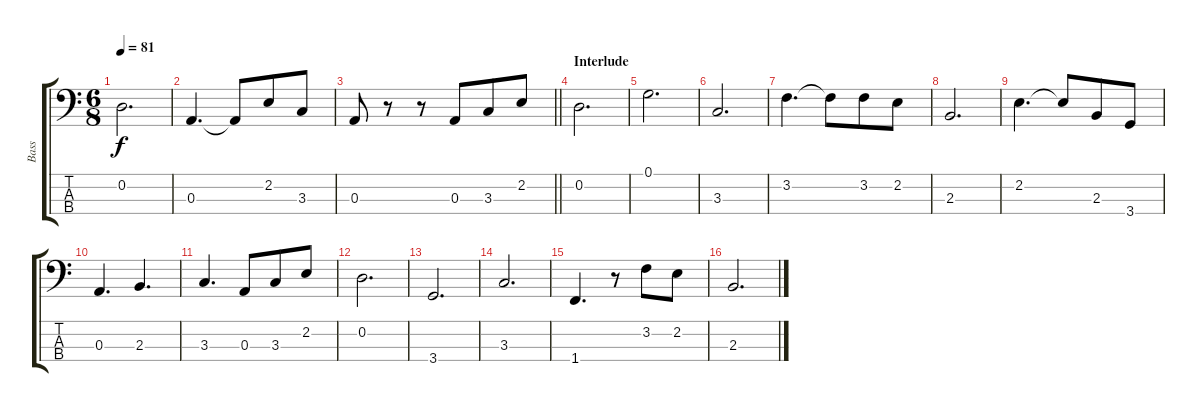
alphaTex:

\track ("Bass" "Bass") {instrument fretlessbass}
\staff {score tabs}
\tuning (G2 D2 A1 E1) {hide}
\ts (6 8)
\tempo 81
\clef f4
\ks c
0.2.2{d dy f} |
0.3.4{d} 0.3{t}.8 2.2.8 3.3.8 |
\barLineRight lightlight
0.3.8 r.8 r.8 0.3.8 3.3.8 2.2.8 |
\section ("" "Interlude")
0.2.2{d} |
0.1.2{d} |
3.3.2{d} |
3.2.4{d} 3.2{t}.8 3.2.8 2.2.8 |
2.3.2{d} |
2.2.4{d} 2.2{t}.8 2.3.8 3.4.8 |
0.3.4{d} 2.3.4{d} |
3.3.4{d} 0.3.8 3.3.8 2.2.8 |
0.2.2{d} |
3.4.2{d} |
3.3.2{d} |
1.4.4{d} r.8 3.2.8 2.2.8 |
2.3.2{d}
